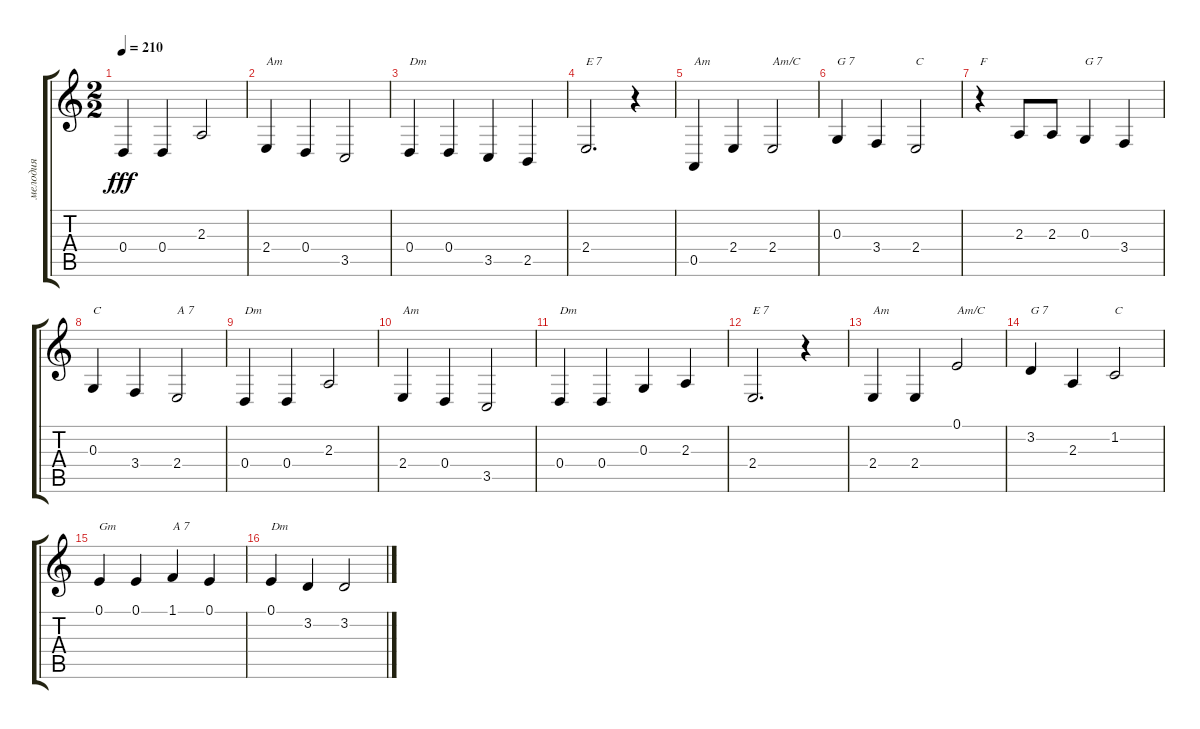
\track ("мелодия" "мелодия") {instrument accordion}
\staff {score tabs}
\tuning (E4 B3 G3 D3 A2 E2) {hide}
\ts (2 2)
\tempo 210
\clef g2
\ks c
0.4.4{dy fff} 0.4.4 2.3.2 |
2.4.4{txt "Am"} 0.4.4 3.5.2 |
0.4.4{txt "Dm"} 0.4.4 3.5.4 2.5.4 |
2.4.2{d txt "E 7"} r.4 |
0.5.4{txt "Am"} 2.4.4 2.4.2{txt "Am/C"} |
0.3.4{txt "G 7"} 3.4.4 2.4.2{txt "C"} |
r.4{txt "F"} 2.3.8 2.3.8 0.3.4{txt "G 7"} 3.4.4 |
0.3.4{txt "C"} 3.4.4 2.4.2{txt "A 7"} |
0.4.4{txt "Dm"} 0.4.4 2.3.2 |
2.4.4{txt "Am"} 0.4.4 3.5.2 |
0.4.4{txt "Dm"} 0.4.4 0.3.4 2.3.4 |
2.4.2{d txt "E 7"} r.4 |
2.4.4{txt "Am"} 2.4.4 0.1.2{txt "Am/C"} |
3.2.4{txt "G 7"} 2.3.4 1.2.2{txt "C"} |
0.1.4{txt "Gm"} 0.1.4 1.1.4{txt "A 7"} 0.1.4 |
0.1.4{txt "Dm"} 3.2.4 3.2.2
